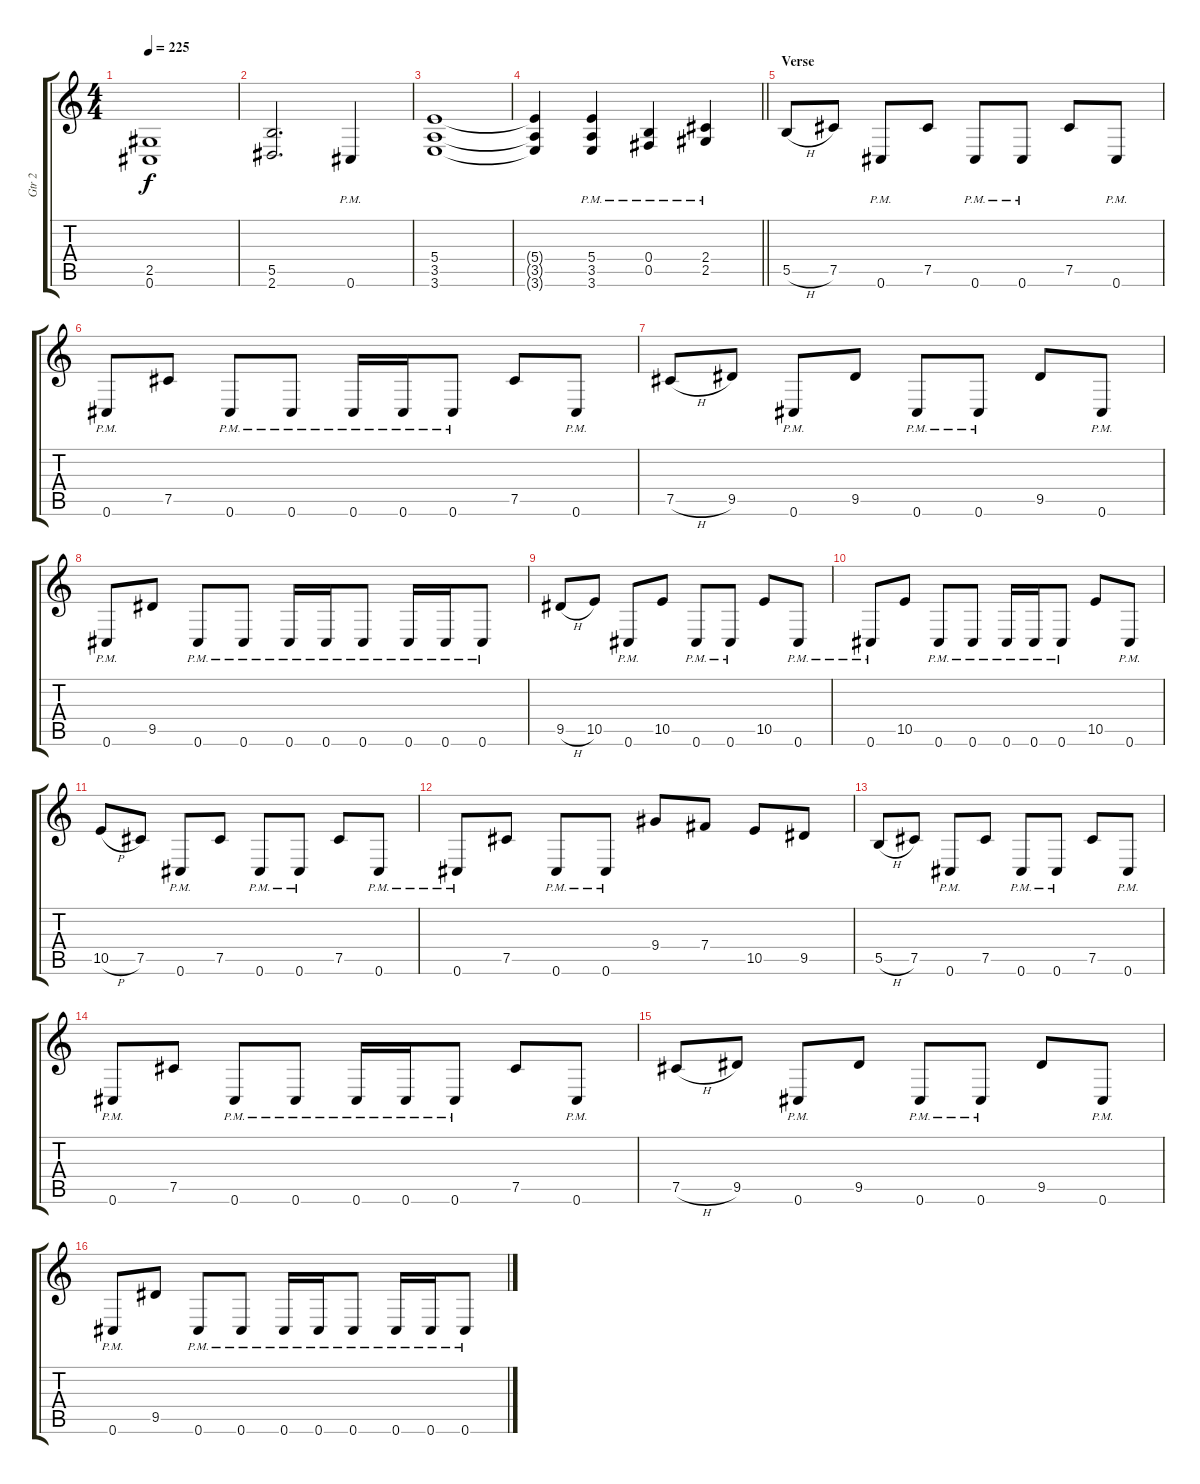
\track ("Gtr 2" "Gtr 2") {instrument distortionguitar}
\staff {score tabs}
\tuning (Db4 Ab3 E3 B2 Gb2 Db2) {hide}
\ts (4 4)
\tempo 225
\clef g2
\ks c
(2.5 0.6).1{dy f} |
(5.5 2.6).2{d} 0.6{pm}.4 |
(5.4 3.5 3.6).1 |
\barLineRight lightlight
(5.4{t} 3.5{t} 3.6{t}).4 (5.4{pm} 3.5{pm} 3.6{pm}).4 (0.4{pm} 0.5{pm}).4 (2.4{pm} 2.5{pm}).4 |
\section ("" "Verse")
5.5{h}.8 7.5.8 0.6{pm}.8 7.5.8 0.6{pm}.8 0.6{pm}.8 7.5.8 0.6{pm}.8 |
0.6{pm}.8 7.5.8 0.6{pm}.8 0.6{pm}.8 0.6{pm}.16 0.6{pm}.16 0.6{pm}.8 7.5.8 0.6{pm}.8 |
7.5{h}.8 9.5.8 0.6{pm}.8 9.5.8 0.6{pm}.8 0.6{pm}.8 9.5.8 0.6{pm}.8 |
0.6{pm}.8 9.5.8 0.6{pm}.8 0.6{pm}.8 0.6{pm}.16 0.6{pm}.16 0.6{pm}.8 0.6{pm}.16 0.6{pm}.16 0.6{pm}.8 |
9.5{h}.8 10.5.8 0.6{pm}.8 10.5.8 0.6{pm}.8 0.6{pm}.8 10.5.8 0.6{pm}.8 |
0.6{pm}.8 10.5.8 0.6{pm}.8 0.6{pm}.8 0.6{pm}.16 0.6{pm}.16 0.6{pm}.8 10.5.8 0.6{pm}.8 |
10.5{h}.8 7.5.8 0.6{pm}.8 7.5.8 0.6{pm}.8 0.6{pm}.8 7.5.8 0.6{pm}.8 |
0.6{pm}.8 7.5.8 0.6{pm}.8 0.6{pm}.8 9.4.8 7.4.8 10.5.8 9.5.8 |
5.5{h}.8 7.5.8 0.6{pm}.8 7.5.8 0.6{pm}.8 0.6{pm}.8 7.5.8 0.6{pm}.8 |
0.6{pm}.8 7.5.8 0.6{pm}.8 0.6{pm}.8 0.6{pm}.16 0.6{pm}.16 0.6{pm}.8 7.5.8 0.6{pm}.8 |
7.5{h}.8 9.5.8 0.6{pm}.8 9.5.8 0.6{pm}.8 0.6{pm}.8 9.5.8 0.6{pm}.8 |
0.6{pm}.8 9.5.8 0.6{pm}.8 0.6{pm}.8 0.6{pm}.16 0.6{pm}.16 0.6{pm}.8 0.6{pm}.16 0.6{pm}.16 0.6{pm}.8
